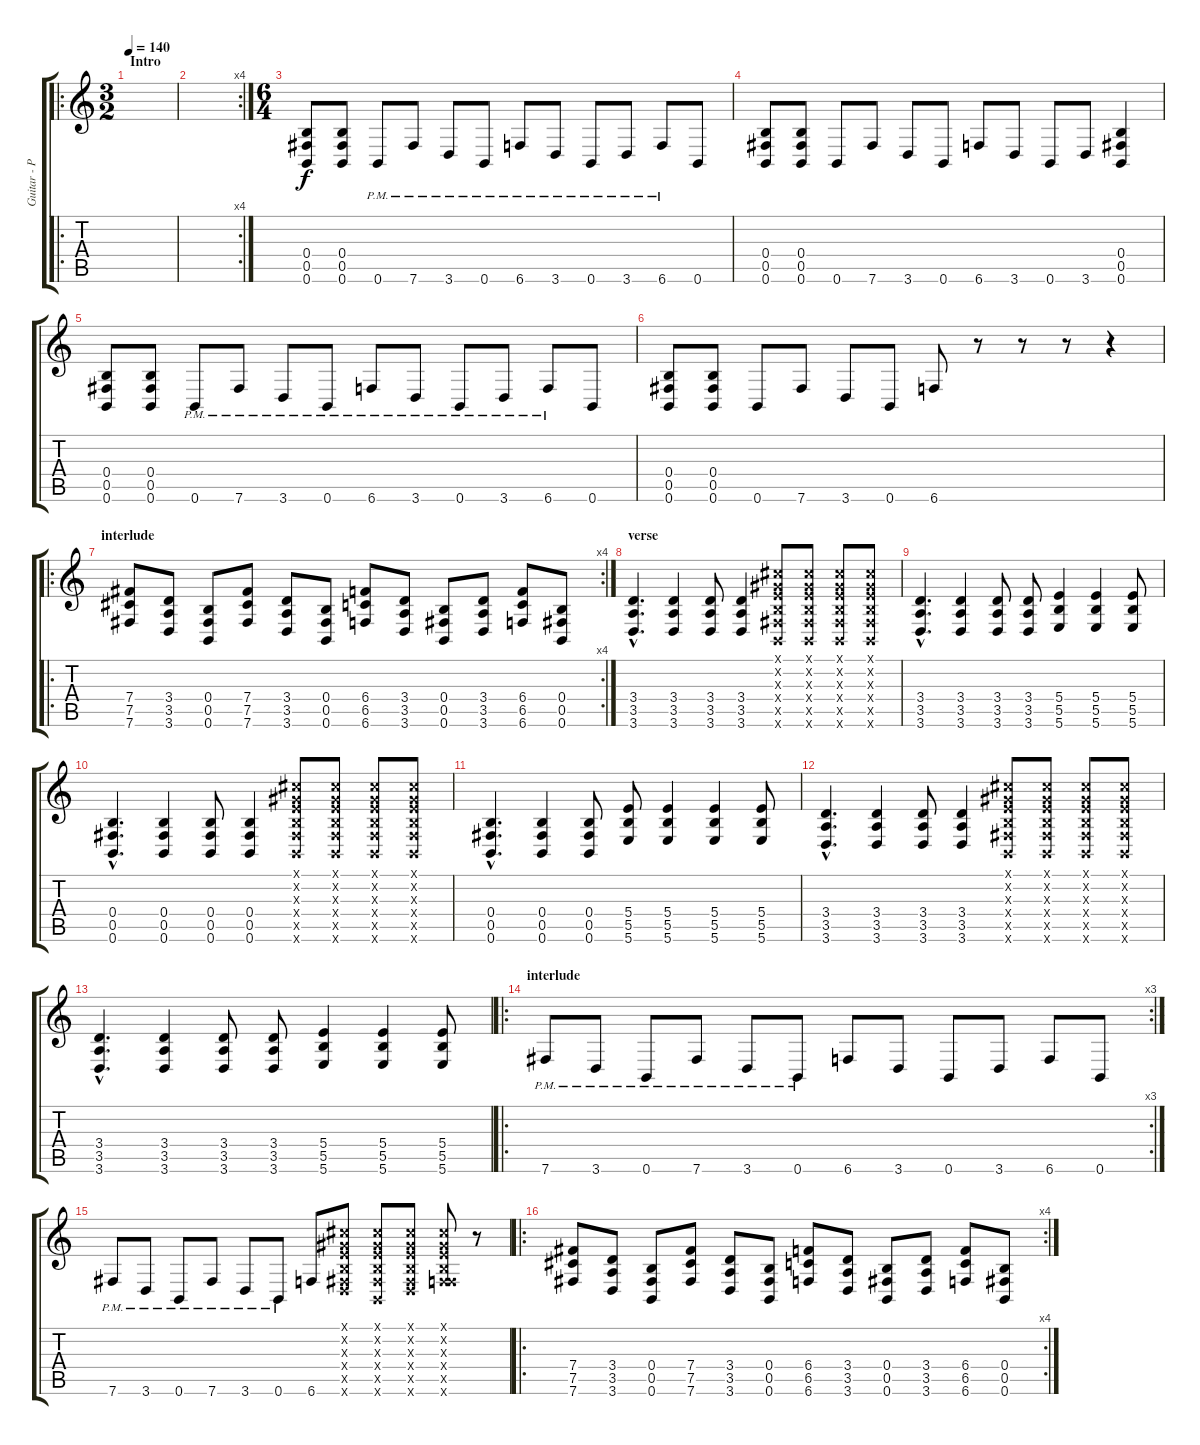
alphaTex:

\track ("Guitar - Pete" "Guitar - P") {instrument distortionguitar}
\staff {score tabs}
\tuning (Db4 Ab3 E3 B2 Gb2 B1) {hide}
\ro
\ts (3 2)
\section ("" "Intro")
\tempo 140
\clef g2
\ks c
|
\rc 4
|
\ts (6 4)
(0.4 0.5 0.6).8 (0.4 0.5 0.6).8 0.6{pm}.8 7.6{pm}.8 3.6{pm}.8 0.6{pm}.8 6.6{pm}.8 3.6{pm}.8 0.6{pm}.8 3.6{pm}.8 6.6{pm}.8 0.6.8 |
(0.4 0.5 0.6).8 (0.4 0.5 0.6).8 0.6.8 7.6.8 3.6.8 0.6.8 6.6.8 3.6.8 0.6.8 3.6.8 (0.4 0.5 0.6).4 |
(0.4 0.5 0.6).8 (0.4 0.5 0.6).8 0.6{pm}.8 7.6{pm}.8 3.6{pm}.8 0.6{pm}.8 6.6{pm}.8 3.6{pm}.8 0.6{pm}.8 3.6{pm}.8 6.6{pm}.8 0.6.8 |
(0.4 0.5 0.6).8 (0.4 0.5 0.6).8 0.6.8 7.6.8 3.6.8 0.6.8 6.6.8 r.8 r.8 r.8 r.4 |
\ro
\rc 4
\section ("" "interlude")
(7.4 7.5 7.6).8 (3.4 3.5 3.6).8 (0.4 0.5 0.6).8 (7.4 7.5 7.6).8 (3.4 3.5 3.6).8 (0.4 0.5 0.6).8 (6.4 6.5 6.6).8 (3.4 3.5 3.6).8 (0.4 0.5 0.6).8 (3.4 3.5 3.6).8 (6.4 6.5 6.6).8 (0.4 0.5 0.6).8 |
\section ("" "verse")
(3.4{hac} 3.5{hac} 3.6{hac}).4{d} (3.4 3.5 3.6).4 (3.4 3.5 3.6).8 (3.4 3.5 3.6).4 (0.1{x} 0.2{x} 0.3{x} 0.4{x} 0.5{x} 0.6{x}).8 (0.1{x} 0.2{x} 0.3{x} 0.4{x} 0.5{x} 0.6{x}).8 (0.1{x} 0.2{x} 0.3{x} 0.4{x} 0.5{x} 0.6{x}).8 (0.1{x} 0.2{x} 0.3{x} 0.4{x} 0.5{x} 0.6{x}).8 |
(3.4{hac} 3.5{hac} 3.6{hac}).4{d} (3.4 3.5 3.6).4 (3.4 3.5 3.6).8 (3.4 3.5 3.6).8 (5.4 5.5 5.6).4 (5.4 5.5 5.6).4 (5.4 5.5 5.6).8 |
(0.4{hac} 0.5{hac} 0.6{hac}).4{d} (0.4 0.5 0.6).4 (0.4 0.5 0.6).8 (0.4 0.5 0.6).4 (0.1{x} 0.2{x} 0.3{x} 0.4{x} 0.5{x} 0.6{x}).8 (0.1{x} 0.2{x} 0.3{x} 0.4{x} 0.5{x} 0.6{x}).8 (0.1{x} 0.2{x} 0.3{x} 0.4{x} 0.5{x} 0.6{x}).8 (0.1{x} 0.2{x} 0.3{x} 0.4{x} 0.5{x} 0.6{x}).8 |
(0.4{hac} 0.5{hac} 0.6{hac}).4{d} (0.4 0.5 0.6).4 (0.4 0.5 0.6).8 (5.4 5.5 5.6).8 (5.4 5.5 5.6).4 (5.4 5.5 5.6).4 (5.4 5.5 5.6).8 |
(3.4{hac} 3.5{hac} 3.6{hac}).4{d} (3.4 3.5 3.6).4 (3.4 3.5 3.6).8 (3.4 3.5 3.6).4 (0.1{x} 0.2{x} 0.3{x} 0.4{x} 0.5{x} 0.6{x}).8 (0.1{x} 0.2{x} 0.3{x} 0.4{x} 0.5{x} 0.6{x}).8 (0.1{x} 0.2{x} 0.3{x} 0.4{x} 0.5{x} 0.6{x}).8 (0.1{x} 0.2{x} 0.3{x} 0.4{x} 0.5{x} 0.6{x}).8 |
(3.4{hac} 3.5{hac} 3.6{hac}).4{d} (3.4 3.5 3.6).4 (3.4 3.5 3.6).8 (3.4 3.5 3.6).8 (5.4 5.5 5.6).4 (5.4 5.5 5.6).4 (5.4 5.5 5.6).8 |
\ro
\rc 3
\section ("" "interlude")
7.6{pm}.8 3.6{pm}.8 0.6{pm}.8 7.6{pm}.8 3.6{pm}.8 0.6{pm}.8 6.6.8 3.6.8 0.6.8 3.6.8 6.6.8 0.6.8 |
7.6{pm}.8 3.6{pm}.8 0.6{pm}.8 7.6{pm}.8 3.6{pm}.8 0.6{pm}.8 6.6.8 (0.1{x} 0.2{x} 0.3{x} 0.4{x} 0.5{x} 3.6{x}).8 (0.1{x} 0.2{x} 0.3{x} 0.4{x} 0.5{x} 0.6{x}).8 (0.1{x} 0.2{x} 0.3{x} 0.4{x} 0.5{x} 3.6{x}).8 (0.1{x} 0.2{x} 0.3{x} 0.4{x} 0.5{x} 6.6{x}).8 r.8 |
\ro
\rc 4
(7.4 7.5 7.6).8 (3.4 3.5 3.6).8 (0.4 0.5 0.6).8 (7.4 7.5 7.6).8 (3.4 3.5 3.6).8 (0.4 0.5 0.6).8 (6.4 6.5 6.6).8 (3.4 3.5 3.6).8 (0.4 0.5 0.6).8 (3.4 3.5 3.6).8 (6.4 6.5 6.6).8 (0.4 0.5 0.6).8
